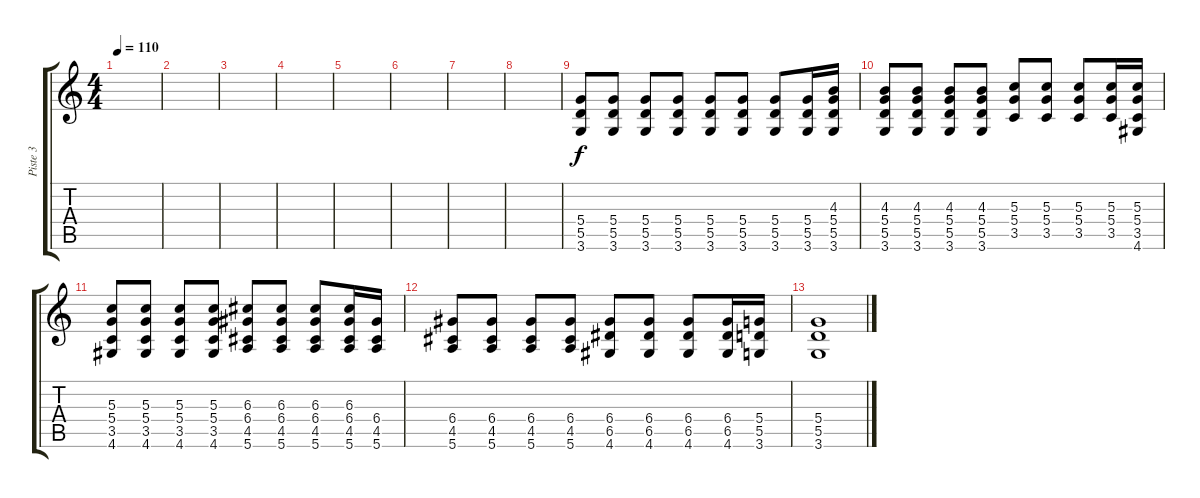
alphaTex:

\track ("Piste 3" "Piste 3") {instrument distortionguitar}
\staff {score tabs}
\tuning (E4 B3 G3 D3 A2 E2) {hide}
\ts (4 4)
\tempo 110
\clef g2
\ks c
|
|
|
|
|
|
|
|
(5.4 5.5 3.6).8 (5.4 5.5 3.6).8 (5.4 5.5 3.6).8 (5.4 5.5 3.6).8 (5.4 5.5 3.6).8 (5.4 5.5 3.6).8 (5.4 5.5 3.6).8 (5.4 5.5 3.6).16 (4.3 5.4 5.5 3.6).16 |
(4.3 5.4 5.5 3.6).8 (4.3 5.4 5.5 3.6).8 (4.3 5.4 5.5 3.6).8 (4.3 5.4 5.5 3.6).8 (5.3 5.4 3.5).8 (5.3 5.4 3.5).8 (5.3 5.4 3.5).8 (5.3 5.4 3.5).16 (5.3 5.4 3.5 4.6).16 |
(5.3 5.4 3.5 4.6).8 (5.3 5.4 3.5 4.6).8 (5.3 5.4 3.5 4.6).8 (5.3 5.4 3.5 4.6).8 (6.3 6.4 4.5 5.6).8 (6.3 6.4 4.5 5.6).8 (6.3 6.4 4.5 5.6).8 (6.3 6.4 4.5 5.6).16 (6.4 4.5 5.6).16 |
(6.4 4.5 5.6).8 (6.4 4.5 5.6).8 (6.4 4.5 5.6).8 (6.4 4.5 5.6).8 (6.4 6.5 4.6).8 (6.4 6.5 4.6).8 (6.4 6.5 4.6).8 (6.4 6.5 4.6).16 (5.4 5.5 3.6).16 |
(5.4 5.5 3.6).1
